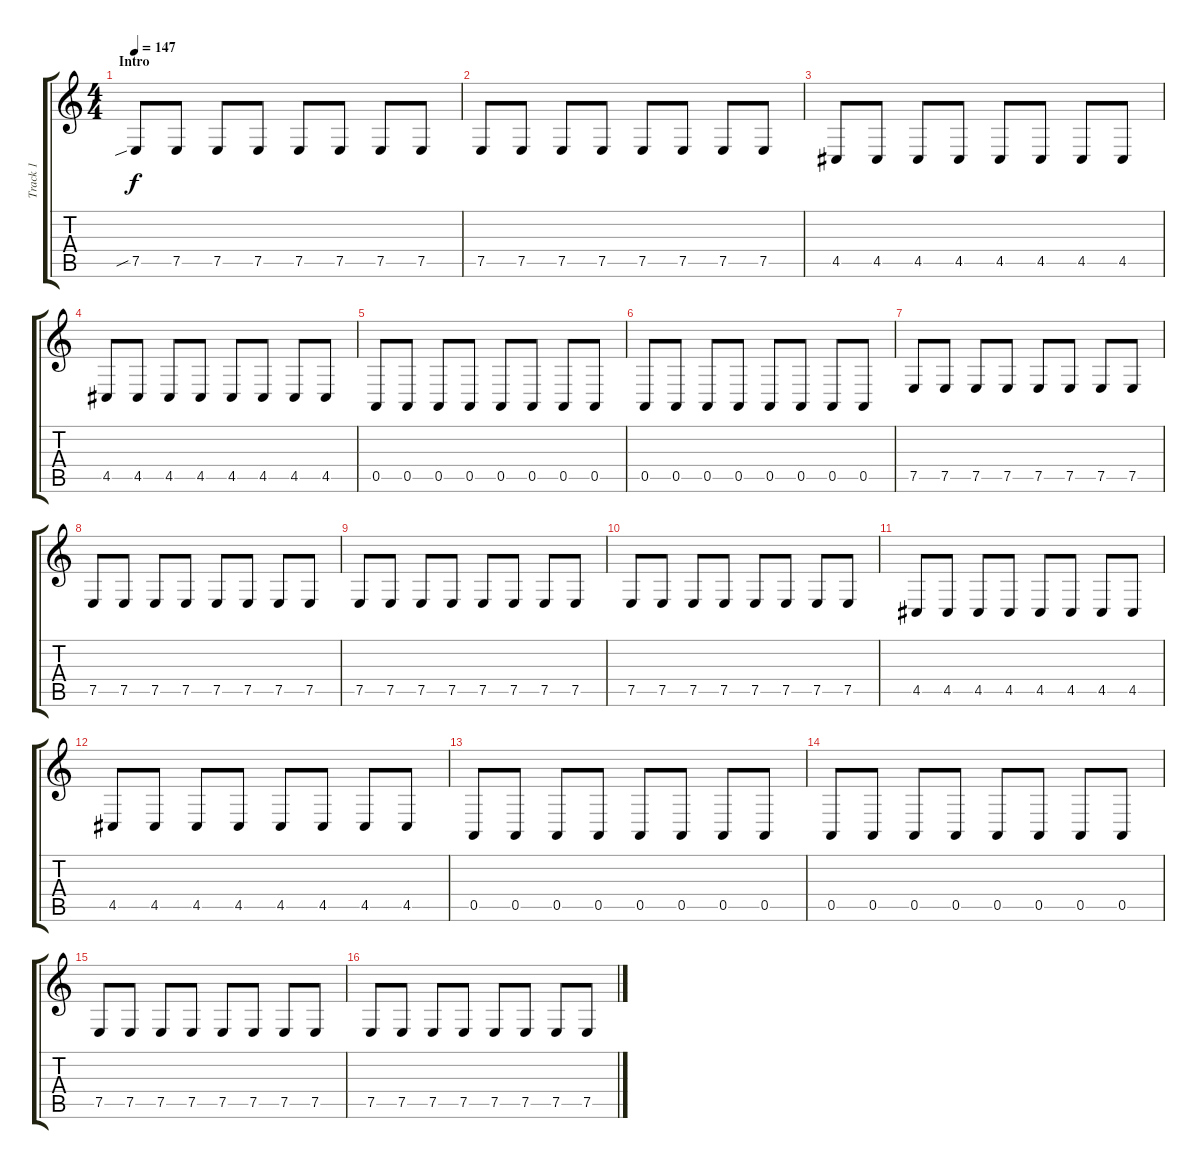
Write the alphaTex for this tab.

\track ("Track 1" "Track 1") {instrument lead4chiff}
\staff {score tabs}
\tuning (E4 B3 G3 D3 A2 E2) {hide}
\ts (4 4)
\section ("" "Intro")
\tempo 147
\clef g2
\ks c
7.5{sib}.8{dy f instrument lead4chiff} 7.5.8 7.5.8 7.5.8 7.5.8 7.5.8 7.5.8 7.5.8 |
7.5.8 7.5.8 7.5.8 7.5.8 7.5.8 7.5.8 7.5.8 7.5.8 |
4.5.8 4.5.8 4.5.8 4.5.8 4.5.8 4.5.8 4.5.8 4.5.8 |
4.5.8 4.5.8 4.5.8 4.5.8 4.5.8 4.5.8 4.5.8 4.5.8 |
0.5.8 0.5.8 0.5.8 0.5.8 0.5.8 0.5.8 0.5.8 0.5.8 |
0.5.8 0.5.8 0.5.8 0.5.8 0.5.8 0.5.8 0.5.8 0.5.8 |
7.5.8 7.5.8 7.5.8 7.5.8 7.5.8 7.5.8 7.5.8 7.5.8 |
7.5.8 7.5.8 7.5.8 7.5.8 7.5.8 7.5.8 7.5.8 7.5.8 |
7.5.8 7.5.8 7.5.8 7.5.8 7.5.8 7.5.8 7.5.8 7.5.8 |
7.5.8 7.5.8 7.5.8 7.5.8 7.5.8 7.5.8 7.5.8 7.5.8 |
4.5.8 4.5.8 4.5.8 4.5.8 4.5.8 4.5.8 4.5.8 4.5.8 |
4.5.8 4.5.8 4.5.8 4.5.8 4.5.8 4.5.8 4.5.8 4.5.8 |
0.5.8 0.5.8 0.5.8 0.5.8 0.5.8 0.5.8 0.5.8 0.5.8 |
0.5.8 0.5.8 0.5.8 0.5.8 0.5.8 0.5.8 0.5.8 0.5.8 |
7.5.8 7.5.8 7.5.8 7.5.8 7.5.8 7.5.8 7.5.8 7.5.8 |
7.5.8 7.5.8 7.5.8 7.5.8 7.5.8 7.5.8 7.5.8 7.5.8
